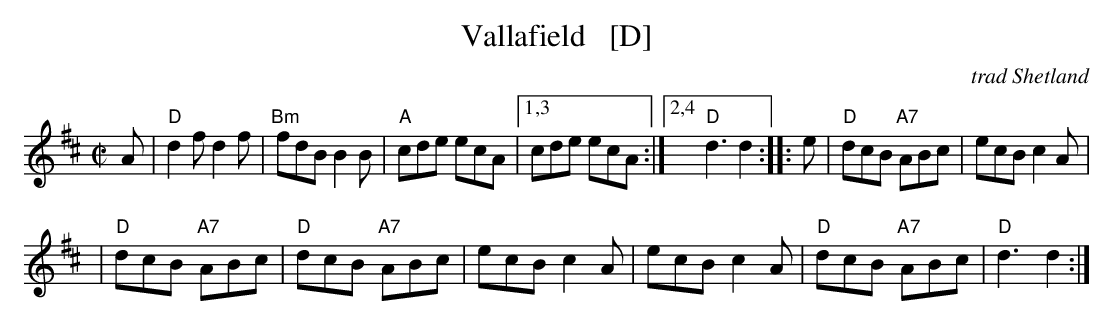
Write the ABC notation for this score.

X:1
T: Vallafield   [D]
C: trad Shetland
M: C|
L: 1/8
K: D
A \
| "D"d2f d2f | "Bm"fdB B2B | "A"cde ecA |1,3 cde ecA :|2,4 "D"d3 d2 :: e | "D"dcB "A7"ABc | ecB c2A |
| "D"dcB "A7"ABc | "D"dcB "A7"ABc | ecB c2A | ecB c2A | "D"dcB "A7"ABc |"D"d3 d2 :|
